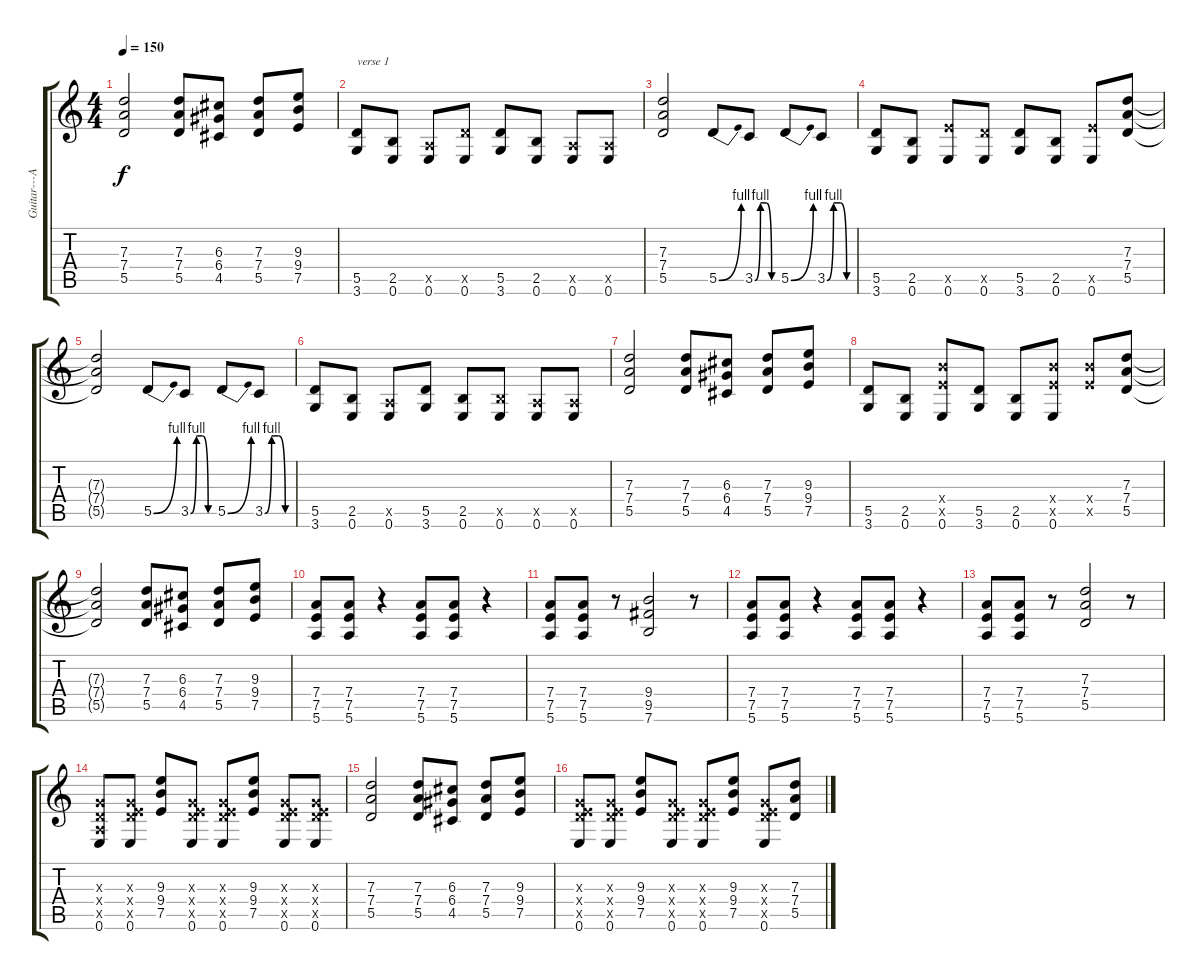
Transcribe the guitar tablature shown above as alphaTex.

\track ("Guitar---Ar Paul" "Guitar---A") {instrument overdrivenguitar}
\staff {score tabs}
\tuning (E4 B3 G3 D3 A2 E2) {hide}
\ts (4 4)
\tempo 150
\clef g2
\ks c
(7.3{t} 7.4{t} 5.5{t}).2{dy f} (7.3 7.4 5.5).8 (6.3 6.4 4.5).8 (7.3 7.4 5.5).8 (9.3 9.4 7.5).8 |
(5.5 3.6).8{txt "verse 1"} (2.5 0.6).8 (0.5{x} 0.6).8 (5.5{x} 0.6).8 (5.5 3.6).8 (2.5 0.6).8 (0.5{x} 0.6).8 (0.5{x} 0.6).8 |
(7.3 7.4 5.5).2 5.5{be (bend 0 0 60 4)}.8 3.5{be (custom 0 0 15 4 30 4 45 0 60 0)}.8 5.5{be (bend 0 0 60 4)}.8 3.5{be (custom 0 0 15 4 30 4 45 0 60 0)}.8 |
(5.5 3.6).8 (2.5 0.6).8 (7.5{x} 0.6).8 (5.5{x} 0.6).8 (5.5 3.6).8 (2.5 0.6).8 (7.5{x} 0.6).8 (7.3 7.4 5.5).8 |
(7.3{t} 7.4{t} 5.5{t}).2 5.5{be (bend 0 0 60 4)}.8 3.5{be (custom 0 0 15 4 30 4 45 0 60 0)}.8 5.5{be (bend 0 0 60 4)}.8 3.5{be (custom 0 0 15 4 30 4 45 0 60 0)}.8 |
(5.5 3.6).8 (2.5 0.6).8 (0.5{x} 0.6).8 (5.5 3.6).8 (2.5 0.6).8 (2.5{x} 0.6).8 (0.5{x} 0.6).8 (0.5{x} 0.6).8 |
(7.3 7.4 5.5).2 (7.3 7.4 5.5).8 (6.3 6.4 4.5).8 (7.3 7.4 5.5).8 (9.3 9.4 7.5).8 |
(5.5 3.6).8 (2.5 0.6).8 (9.4{x} 7.5{x} 0.6).8 (5.5 3.6).8 (2.5 0.6).8 (9.4{x} 7.5{x} 0.6).8 (9.4{x} 7.5{x}).8 (7.3 7.4 5.5).8 |
(7.3{t} 7.4{t} 5.5{t}).2 (7.3 7.4 5.5).8 (6.3 6.4 4.5).8 (7.3 7.4 5.5).8 (9.3 9.4 7.5).8 |
(7.4 7.5 5.6).8 (7.4 7.5 5.6).8 r.4 (7.4 7.5 5.6).8 (7.4 7.5 5.6).8 r.4 |
(7.4 7.5 5.6).8 (7.4 7.5 5.6).8 r.8 (9.4 9.5 7.6).2 r.8 |
(7.4 7.5 5.6).8 (7.4 7.5 5.6).8 r.4 (7.4 7.5 5.6).8 (7.4 7.5 5.6).8 r.4 |
(7.4 7.5 5.6).8 (7.4 7.5 5.6).8 r.8 (7.3 7.4 5.5).2 r.8 |
(0.3{x} 0.4{x} 0.5{x} 0.6).8 (0.3{x} 0.4{x} 7.5{x} 0.6).8 (9.3 9.4 7.5).8 (0.3{x} 0.4{x} 7.5{x} 0.6).8 (0.3{x} 0.4{x} 7.5{x} 0.6).8 (9.3 9.4 7.5).8 (0.3{x} 0.4{x} 7.5{x} 0.6).8 (0.3{x} 0.4{x} 7.5{x} 0.6).8 |
(7.3 7.4 5.5).2 (7.3 7.4 5.5).8 (6.3 6.4 4.5).8 (7.3 7.4 5.5).8 (9.3 9.4 7.5).8 |
(0.3{x} 0.4{x} 7.5{x} 0.6).8 (0.3{x} 0.4{x} 7.5{x} 0.6).8 (9.3 9.4 7.5).8 (0.3{x} 0.4{x} 7.5{x} 0.6).8 (0.3{x} 0.4{x} 7.5{x} 0.6).8 (9.3 9.4 7.5).8 (0.3{x} 0.4{x} 7.5{x} 0.6).8 (7.3 7.4 5.5).8
